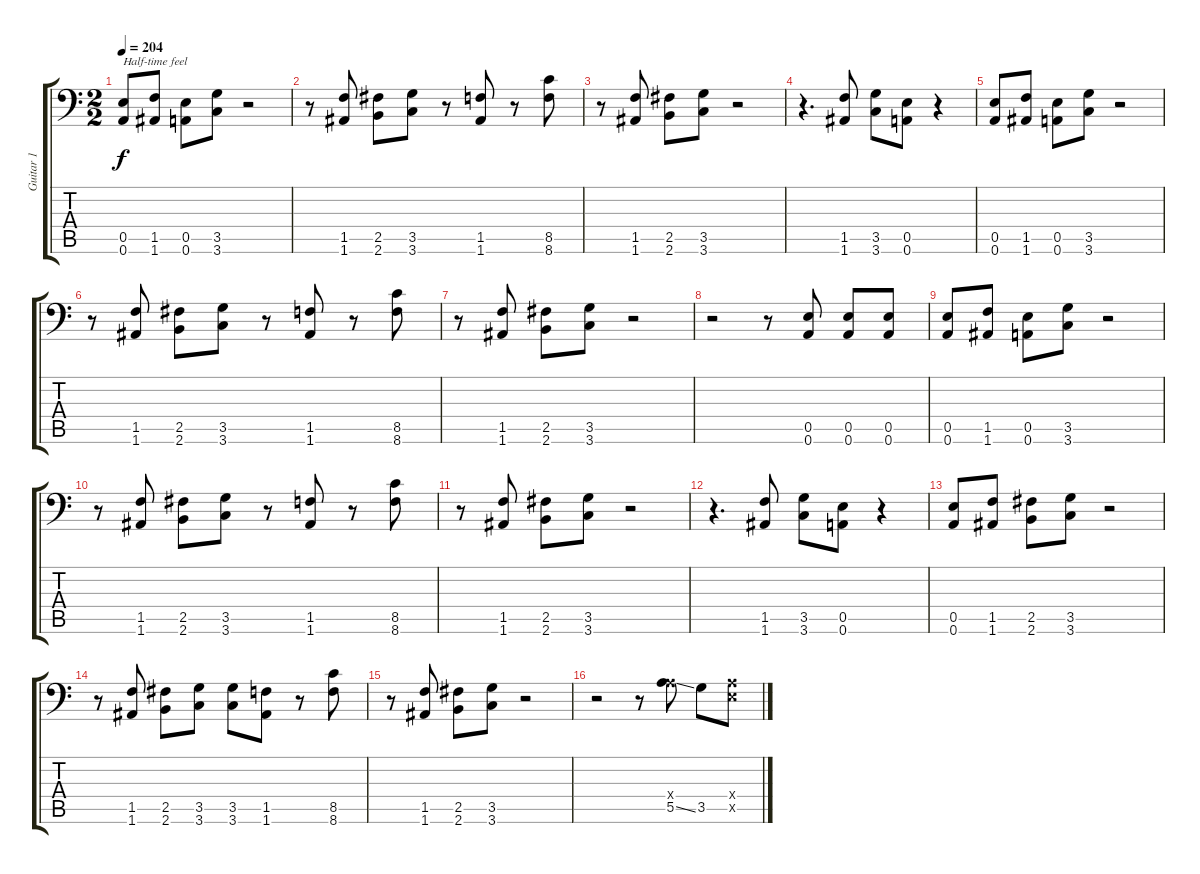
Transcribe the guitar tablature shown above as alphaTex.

\track ("Guitar 1" "Guitar 1") {instrument distortionguitar}
\staff {score tabs}
\tuning (B3 Gb3 D3 A2 E2 A1) {hide}
\ts (2 2)
\tempo 204
\clef f4
\ks c
(0.5 0.6).8{txt "Half-time feel" dy f} (1.5 1.6).8 (0.5 0.6).8 (3.5 3.6).8 r.2 |
r.8 (1.5 1.6).8 (2.5 2.6).8 (3.5 3.6).8 r.8 (1.5 1.6).8 r.8 (8.5 8.6).8 |
r.8 (1.5 1.6).8 (2.5 2.6).8 (3.5 3.6).8 r.2 |
r.4{d} (1.5 1.6).8 (3.5 3.6).8 (0.5 0.6).8 r.4 |
(0.5 0.6).8 (1.5 1.6).8 (0.5 0.6).8 (3.5 3.6).8 r.2 |
r.8 (1.5 1.6).8 (2.5 2.6).8 (3.5 3.6).8 r.8 (1.5 1.6).8 r.8 (8.5 8.6).8 |
r.8 (1.5 1.6).8 (2.5 2.6).8 (3.5 3.6).8 r.2 |
r.2 r.8 (0.5 0.6).8 (0.5 0.6).8 (0.5 0.6).8 |
(0.5 0.6).8 (1.5 1.6).8 (0.5 0.6).8 (3.5 3.6).8 r.2 |
r.8 (1.5 1.6).8 (2.5 2.6).8 (3.5 3.6).8 r.8 (1.5 1.6).8 r.8 (8.5 8.6).8 |
r.8 (1.5 1.6).8 (2.5 2.6).8 (3.5 3.6).8 r.2 |
r.4{d} (1.5 1.6).8 (3.5 3.6).8 (0.5 0.6).8 r.4 |
(0.5 0.6).8 (1.5 1.6).8 (2.5 2.6).8 (3.5 3.6).8 r.2 |
r.8 (1.5 1.6).8 (2.5 2.6).8 (3.5 3.6).8 (3.5 3.6).8 (1.5 1.6).8 r.8 (8.5 8.6).8 |
r.8 (1.5 1.6).8 (2.5 2.6).8 (3.5 3.6).8 r.2 |
r.2 r.8 (0.4{x} 5.5{ss}).8 3.5.8 (0.4{x} 0.5{x}).8
